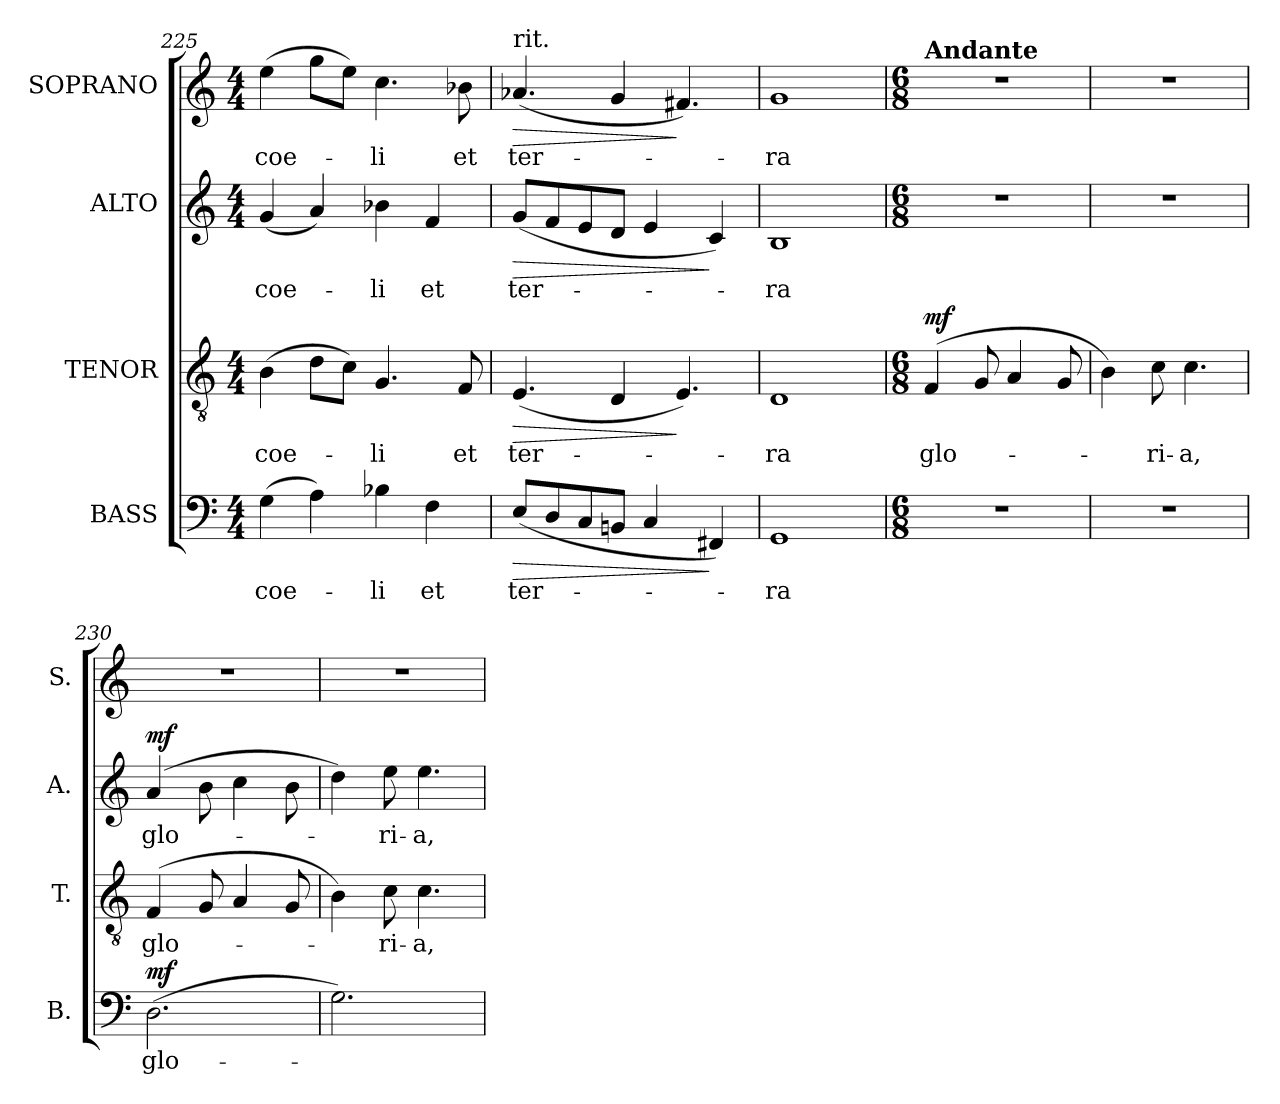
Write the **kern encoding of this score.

**kern	**text	**dynam	**kern	**text	**dynam	**kern	**text	**dynam	**kern	**text	**dynam
*part4	*part4	*part4	*part3	*part3	*part3	*part2	*part2	*part2	*part1	*part1	*part1
*staff4	*staff4	*staff4	*staff3	*staff3	*staff3	*staff2	*staff2	*staff2	*staff1	*staff1	*staff1
*I"BASS	*	*	*I"TENOR	*	*	*I"ALTO	*	*	*I"SOPRANO	*	*
*I'B.	*	*	*I'T.	*	*	*I'A.	*	*	*I'S.	*	*
*clefF4	*	*	*clefGv2	*	*	*clefG2	*	*	*clefG2	*	*
*	*	*	*ITrd7c12	*	*	*	*	*	*	*	*
*k[]	*	*	*k[]	*	*	*k[]	*	*	*k[]	*	*
*C:	*	*	*C:	*	*	*C:	*	*	*C:	*	*
*M4/4	*	*	*M4/4	*	*	*M4/4	*	*	*M4/4	*	*
=225	=225	=225	=225	=225	=225	=225	=225	=225	=225	=225	=225
!	!LO:LY:b:color=#000000	!	!	!	!	!	!	!	!	!	!
!	!	!	!	!LO:LY:b:color=#000000	!	!	!	!	!	!	!
!	!	!	!	!	!	!	!LO:LY:b:color=#000000	!	!	!	!
!	!	!	!	!	!	!	!	!	!	!LO:LY:b:color=#000000	!
(4Gi\	coe-	.	(4BBi\	coe-	.	(4gi/	coe-	.	(4eei\	coe-	.
4Ai\)	.	.	8Di\L	.	.	4ai/)	.	.	8ggi\L	.	.
.	.	.	8Ci\J)	.	.	.	.	.	8eei\J)	.	.
!	!LO:LY:b:color=#000000	!	!	!	!	!	!	!	!	!	!
!	!	!	!	!LO:LY:b:color=#000000	!	!	!	!	!	!	!
!	!	!	!	!	!	!	!LO:LY:b:color=#000000	!	!	!	!
!	!	!	!	!	!	!	!	!	!	!LO:LY:b:color=#000000	!
4B-Xi\	-li	.	4.GGi/	-li	.	4b-Xi\	-li	.	4.cci\	-li	.
!	!LO:LY:b:color=#000000	!	!	!	!	!	!	!	!	!	!
!	!	!	!	!	!	!	!LO:LY:b:color=#000000	!	!	!	!
4Fi\	et	.	.	.	.	4fi/	et	.	.	.	.
!	!	!	!	!LO:LY:b:color=#000000	!	!	!	!	!	!	!
!	!	!	!	!	!	!	!	!	!	!LO:LY:b:color=#000000	!
.	.	.	8FFi/	et	.	.	.	.	8b-Xi\	et	.
=226	=226	=226	=226	=226	=226	=226	=226	=226	=226	=226	=226
!	!LO:LY:b:color=#000000	!LO:HP:b	!	!	!	!	!	!	!	!	!
!	!	!	!	!LO:LY:b:color=#000000	!LO:HP:b	!	!	!	!	!	!
!	!	!	!	!	!	!	!LO:LY:b:color=#000000	!LO:HP:b	!	!	!
!	!	!	!	!	!	!	!	!	!LO:TX:t=rit.	!	!
!	!	!	!	!	!	!	!	!	!	!LO:LY:b:color=#000000	!LO:HP:b
(8Ei/L	ter-	>	(4.EEi/	ter-	>	(8gi/L	ter-	>	(4.a-Xi/	ter-	>
8Di/	.	.	.	.	.	8fi/	.	.	.	.	.
8Ci/	.	.	.	.	.	8ei/	.	.	.	.	.
8BBni/J	.	.	4DDi/	.	.	8di/J	.	.	4gi/	.	.
4Ci/	.	.	.	.	.	4ei/	.	.	.	.	.
.	.	.	4.EEi/)	.	]	.	.	.	4.f#Xi/)	.	]
4FF#Xi/)	.	]	.	.	.	4ci/)	.	]	.	.	.
=227	=227	=227	=227	=227	=227	=227	=227	=227	=227	=227	=227
!	!LO:LY:b:color=#000000	!	!	!	!	!	!	!	!	!	!
!	!	!	!	!LO:LY:b:color=#000000	!	!	!	!	!	!	!
!	!	!	!	!	!	!	!LO:LY:b:color=#000000	!	!	!	!
!	!	!	!	!	!	!	!	!	!	!LO:LY:b:color=#000000	!
1GGi	-ra	.	1DDi	-ra	.	1Bi	-ra	.	1gi	-ra	.
!!LO:LB:g=z
=228	=228	=228	=228	=228	=228	=228	=228	=228	=228	=228	=228
*M6/8	*	*	*M6/8	*	*	*M6/8	*	*	*M6/8	*	*
!LO:N:vis=1	!	!	!	!	!	!	!	!	!	!	!
*	*	*	*	*	*	*	*	*	*MM80	*	*
!	!	!	!	!	!	!	!	!	!LO:TX:a:B:t=Andante	!	!
!	!	!	!	!LO:LY:b:color=#000000	!	!LO:N:vis=1	!	!	!LO:N:vis=1	!	!
2.r	.	.	(4FFi/	glo-	mf	2.r	.	.	2.r	.	.
.	.	.	8GGi/	.	.	.	.	.	.	.	.
.	.	.	4AAi/	.	.	.	.	.	.	.	.
.	.	.	8GGi/	.	.	.	.	.	.	.	.
=229	=229	=229	=229	=229	=229	=229	=229	=229	=229	=229	=229
!LO:N:vis=1	!	!	!	!	!	!LO:N:vis=1	!	!	!LO:N:vis=1	!	!
2.r	.	.	4BBi\)	.	.	2.r	.	.	2.r	.	.
!	!	!	!	!LO:LY:b:color=#000000	!	!	!	!	!	!	!
.	.	.	8Ci\	-ri-	.	.	.	.	.	.	.
!	!	!	!	!LO:LY:b:color=#000000	!	!	!	!	!	!	!
.	.	.	4.Ci\	-a,	.	.	.	.	.	.	.
=230	=230	=230	=230	=230	=230	=230	=230	=230	=230	=230	=230
!	!LO:LY:b:color=#000000	!	!	!	!	!	!	!	!	!	!
!	!	!	!	!LO:LY:b:color=#000000	!	!	!	!	!	!	!
!	!	!	!	!	!	!	!LO:LY:b:color=#000000	!	!LO:N:vis=1	!	!
(2.Di\	glo-	mf	(4FFi/	glo-	.	(4ai/	glo-	mf	2.r	.	.
.	.	.	8GGi/	.	.	8bi\	.	.	.	.	.
.	.	.	4AAi/	.	.	4cci\	.	.	.	.	.
.	.	.	8GGi/	.	.	8bi\	.	.	.	.	.
=231	=231	=231	=231	=231	=231	=231	=231	=231	=231	=231	=231
!	!	!	!	!	!	!	!	!	!LO:N:vis=1	!	!
2.Gi\)	.	.	4BBi\)	.	.	4ddi\)	.	.	2.r	.	.
!	!	!	!	!LO:LY:b:color=#000000	!	!	!	!	!	!	!
!	!	!	!	!	!	!	!LO:LY:b:color=#000000	!	!	!	!
.	.	.	8Ci\	-ri-	.	8eei\	-ri-	.	.	.	.
!	!	!	!	!LO:LY:b:color=#000000	!	!	!	!	!	!	!
!	!	!	!	!	!	!	!LO:LY:b:color=#000000	!	!	!	!
.	.	.	4.Ci\	-a,	.	4.eei\	-a,	.	.	.	.
=	=	=	=	=	=	=	=	=	=	=	=
*-	*-	*-	*-	*-	*-	*-	*-	*-	*-	*-	*-
